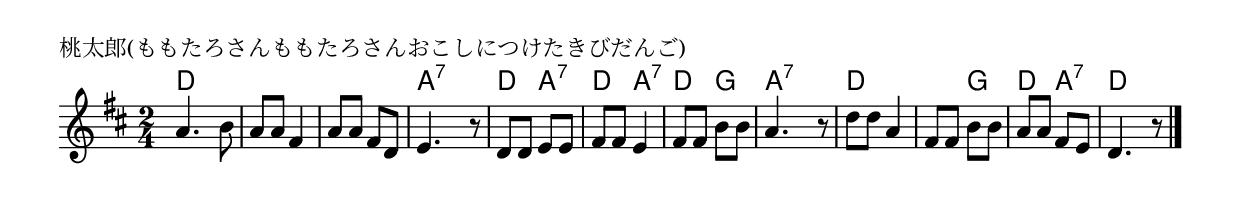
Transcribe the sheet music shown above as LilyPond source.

\version "2.18.2"

%

\header {
piece = "桃太郎(ももたろさんももたろさんおこしにつけたきびだんご)"
}

melody =
\relative c'' {
\key d \major
\time 2/4
\set Score.tempoHideNote = ##t
\tempo 4=100
\numericTimeSignature
%
a4. b8 |
a a fis4 |
a8 a fis d |
e4. r8 |
d d e e |
fis fis e4 |
fis8 fis b  b | % 7
a4. r8 |
d d a4 |
fis8 fis b b |
a a fis e |
d4. r8 |


\bar "|."
}
\score {
<<
\chords {
\set noChordSymbol = ""
\set chordChanges=##t
%
d4 d d d d d a:7 a:7
d a:7 d a:7 d g a:7 a:7
d d  d g d a:7 d d



}
\new Staff {\melody}
>>
\layout {
line-width = #190
indent = 0\mm
}
\midi {}
}